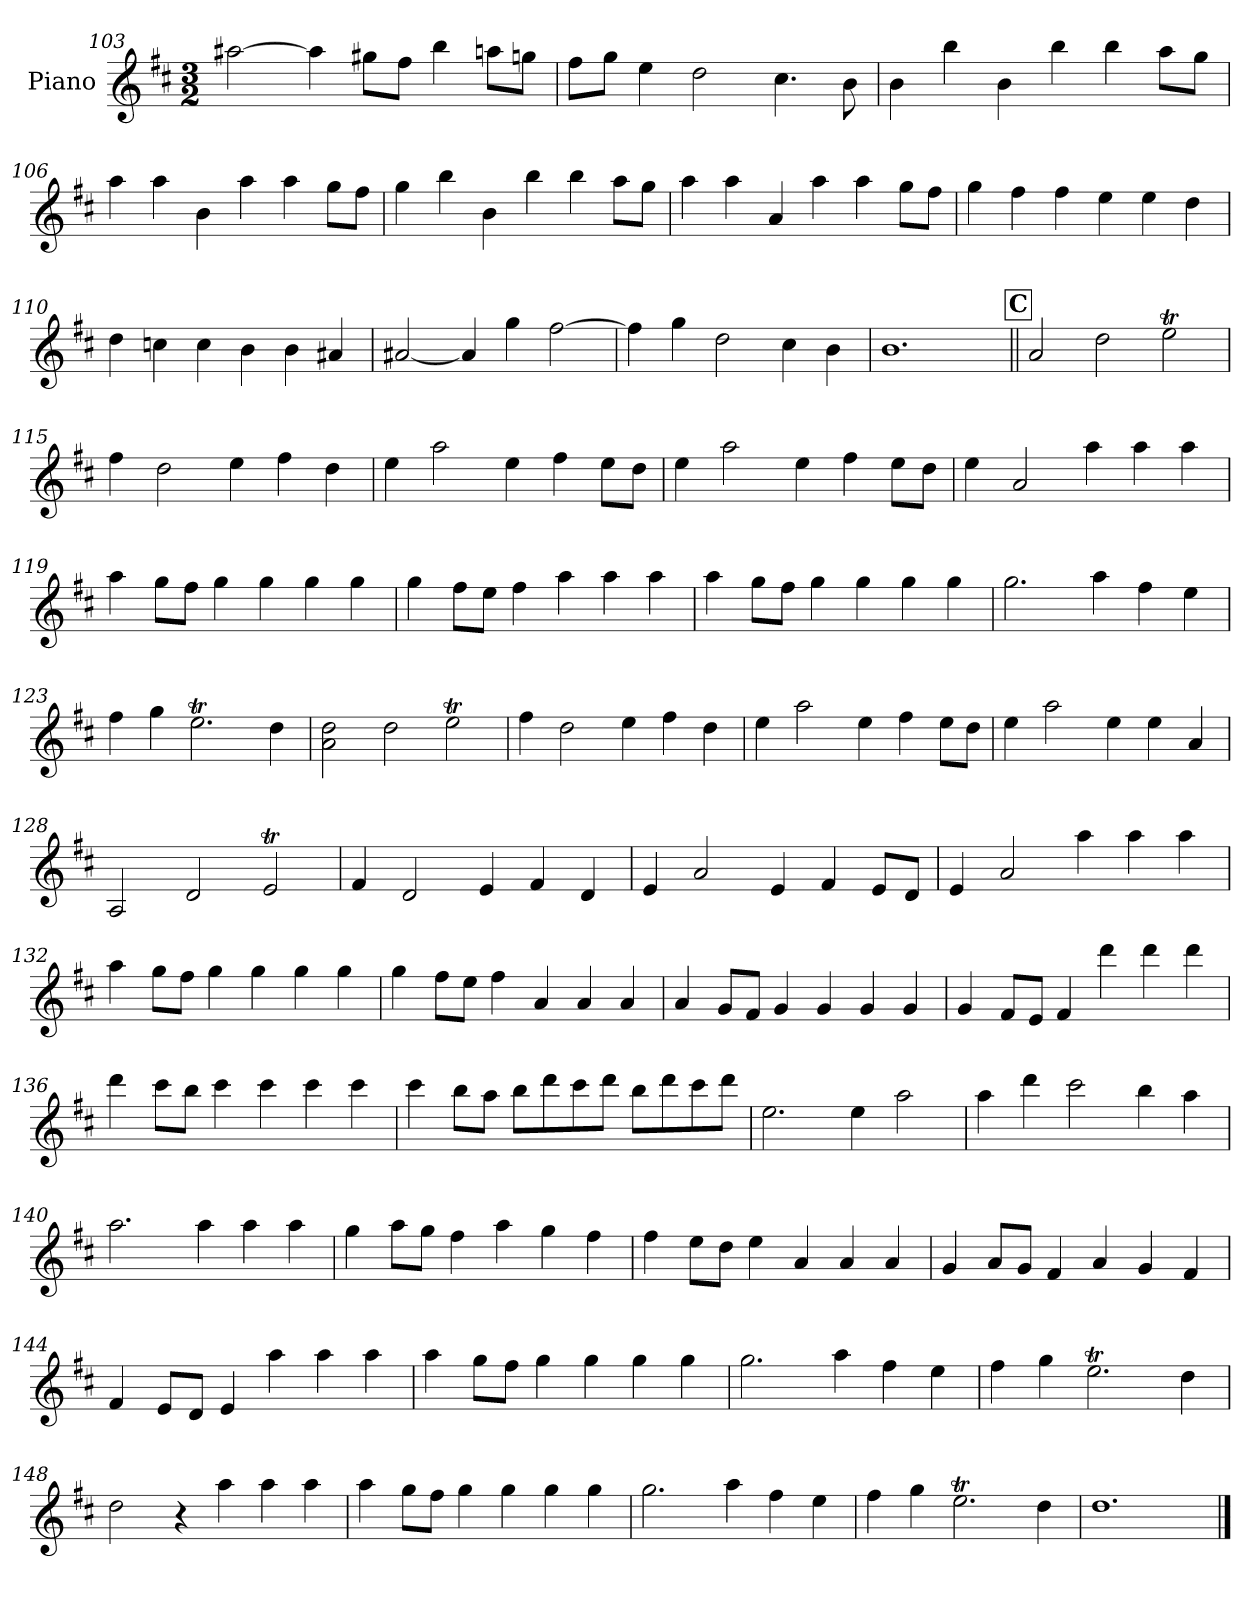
**kern
*part1
*staff1
*I"Piano
*I'Pno.
*clefG2
*k[f#c#]
*M3/2
=103
[2aa#X
4aa#]
8gg#XL
8ff#J
4bb
8aanL
8ggnJ
=104
8ff#L
8ggJ
4ee
2dd
4.cc#
8b
=105
4b
4bb
4b
4bb
4bb
8aaL
8ggJ
=106
4aa
4aa
4b
4aa
4aa
8ggL
8ff#J
=107
4gg
4bb
4b
4bb
4bb
8aaL
8ggJ
=108
4aa
4aa
4a
4aa
4aa
8ggL
8ff#J
=109
4gg
4ff#
4ff#
4ee
4ee
4dd
=110
4dd
4ccn
4cc
4b
4b
4a#X
=111
[2a#X
4a#]
4gg
[2ff#
=112
4ff#]
4gg
2dd
4cc#
4b
=113
1.b
!!LO:REH:place=s1:a:B:fs=14:t=C
=114||
2a
2dd
2eeT
=115
4ff#
2dd
4ee
4ff#
4dd
=116
4ee
2aa
4ee
4ff#
8eeL
8ddJ
=117
4ee
2aa
4ee
4ff#
8eeL
8ddJ
=118
4ee
2a
4aa
4aa
4aa
=119
4aa
8ggL
8ff#J
4gg
4gg
4gg
4gg
=120
4gg
8ff#L
8eeJ
4ff#
4aa
4aa
4aa
=121
4aa
8ggL
8ff#J
4gg
4gg
4gg
4gg
=122
2.gg
4aa
4ff#
4ee
=123
4ff#
4gg
2.eeT
4dd
=124
2a 2dd!
2dd
2eeT
=125
4ff#
2dd
4ee
4ff#
4dd
=126
4ee
2aa
4ee
4ff#
8eeL
8ddJ
=127
4ee
2aa
4ee
4ee
4a
=128
2A!
2d!
2eT!
=129
4f#!
2d!
4e!
4f#!
4d!
=130
4e!
2a!
4e!
4f#!
8e!L
8d!J
=131
4e!
2a!
4aa
4aa
4aa
=132
4aa
8ggL
8ff#J
4gg
4gg
4gg
4gg
=133
4gg
8ff#L
8eeJ
4ff#
4a!
4a!
4a!
=134
4a!
8g!L
8f#!J
4g!
4g!
4g!
4g!
=135
4g!
8f#!L
8e!J
4f#!
4ddd
4ddd
4ddd
=136
4ddd
8ccc#L
8bbJ
4ccc#
4ccc#
4ccc#
4ccc#
=137
4ccc#
8bbL
8aaJ
8bbL
8ddd
8ccc#
8dddJ
8bbL
8ddd
8ccc#
8dddJ
=138
2.ee
4ee
2aa
=139
4aa
4ddd
2ccc#
4bb
4aa
=140
2.aa
4aa
4aa
4aa
=141
4gg
8aaL
8ggJ
4ff#
4aa
4gg
4ff#
=142
4ff#
8eeL
8ddJ
4ee
4a!
4a!
4a!
=143
4g!
8a!L
8g!J
4f#!
4a!
4g!
4f#!
=144
4f#!
8e!L
8d!J
4e!
4aa
4aa
4aa
=145
4aa
8ggL
8ff#J
4gg
4gg
4gg
4gg
=146
2.gg
4aa
4ff#
4ee
=147
4ff#
4gg
2.eeT
4dd
=148
2dd
4r
4aa
4aa
4aa
=149
4aa
8ggL
8ff#J
4gg
4gg
4gg
4gg
=150
2.gg
4aa
4ff#
4ee
=151
4ff#
4gg
2.eeT
4dd
=152
1.dd
==
*-
